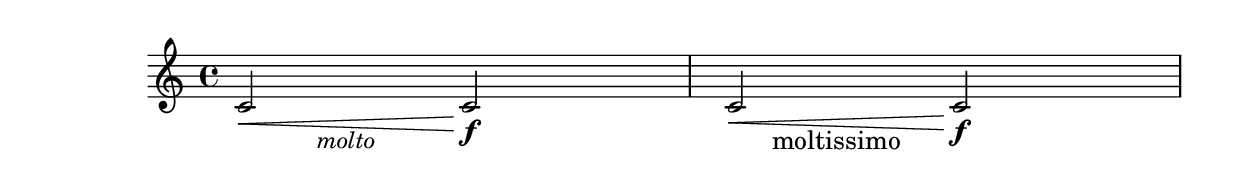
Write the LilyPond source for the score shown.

%% Do not edit this file; it is automatically
%% generated from LSR http://lsr.dsi.unimi.it
%% This file is in the public domain.
\version "2.13.4"

\header {
  lsrtags = "expressive-marks, text"

%% Translation of GIT committish: b2d4318d6c53df8469dfa4da09b27c15a374d0ca
  texidoces = "
Este ejemplo proporciona una función para tipografiar un regulador
con texto por debajo, como \"molto\" o \"poco\". El ejemplo
ilustra también cómo modificar la manera en que se imprime
normalmente un objeto, utilizando código de Scheme.

"
  doctitlees = "Centrar texto debajo de un regulador"

  texidoc = "
This example provides a function to typeset a hairpin (de)crescendo
with some additional text below it, such as \"molto\" or \"poco\". The
example also illustrates how to modify the way an object is normally
printed, using some Scheme code.

"
  doctitle = "Center text below hairpin dynamics"
} % begin verbatim

hairpinWithCenteredText =
#(define-music-function (parser location text) (markup?)
#{
  \override Voice.Hairpin #'stencil = #(lambda (grob)
    (ly:stencil-aligned-to
     (ly:stencil-combine-at-edge
      (ly:stencil-aligned-to (ly:hairpin::print grob) X CENTER)
      Y DOWN
      (ly:stencil-aligned-to (grob-interpret-markup grob $text) X CENTER))
     X LEFT))
#})

hairpinMolto = \hairpinWithCenteredText \markup { \italic molto }
hairpinMore = \hairpinWithCenteredText \markup { \larger moltissimo }

\layout { ragged-right = ##f }

\relative c' {
  \hairpinMolto
  c2\< c\f
  \hairpinMore
  c2\< c\f
}
